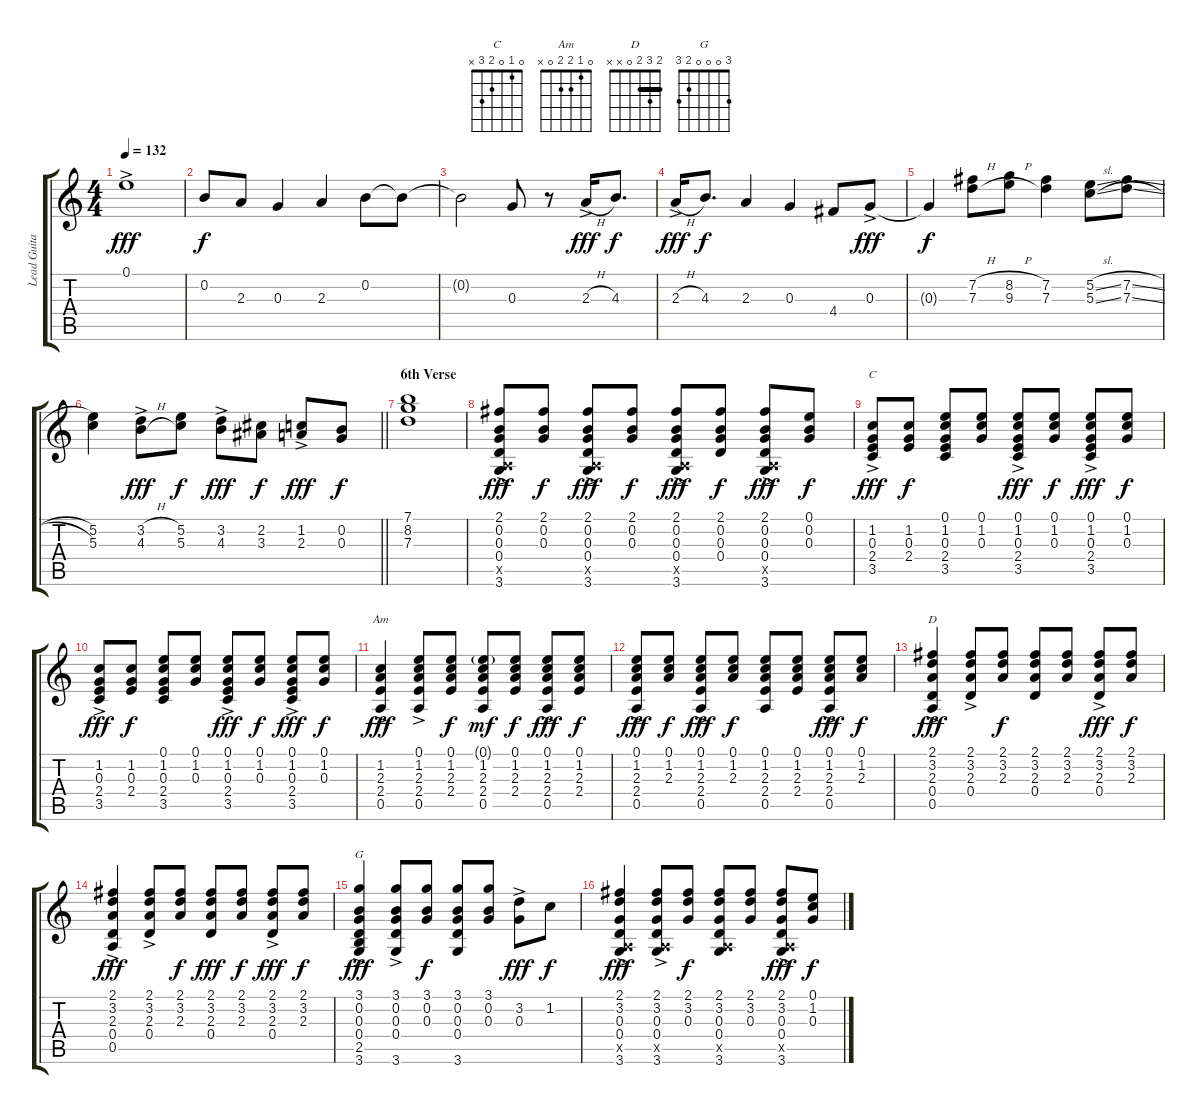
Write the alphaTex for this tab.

\track ("Lead Guitar" "Lead Guita") {instrument electricguitarclean}
\staff {score tabs}
\tuning (E4 B3 G3 D3 A2 E2) {hide}
\chord ("C" 0 1 0 2 3 x)
\chord ("Am" 0 1 2 2 0 x)
\chord ("D" 2 3 2 0 x x) {barre 2}
\chord ("G" 3 0 0 0 2 3)
\ts (4 4)
\tempo 132
\clef g2
\ks c
0.1{ac}.1{dy fff} |
0.2.8{dy f} 2.3.8 0.3.4 2.3.4 0.2.8 0.2{t}.8 |
0.2{t}.2 0.3.8 r.8 2.3{h ac}.16{dy fff} 4.3.8{d dy f} |
2.3{h ac}.16{dy fff} 4.3.8{d dy f} 2.3.4 0.3.4 4.4.8 0.3{ac}.8{dy fff} |
0.3{t}.4{dy f} (7.2{h} 7.3{h}).8 (8.2{h} 9.3{h}).8 (7.2 7.3).4 (5.2{sl} 5.3{sl}).8 (7.2{sl} 7.3{sl}).8 |
\barLineRight lightlight
(5.2 5.3).4 (3.2{h ac} 4.3{h}).8{dy fff} (5.2 5.3).8{dy f} (3.2{ac} 4.3).8{dy fff} (2.2 3.3).8{dy f} (1.2{ac} 2.3).8{dy fff} (0.2 0.3).8{dy f} |
\section ("" "6th Verse")
(7.1 8.2 7.3).1 |
(2.1{ac} 0.2 0.3 0.4 0.5{x} 3.6).8{dy fff volume 5} (2.1 0.2 0.3).8{dy f} (2.1{ac} 0.2 0.3 0.4 0.5{x} 3.6).8{dy fff} (2.1 0.2 0.3).8{dy f} (2.1{ac} 0.2 0.3 0.4 0.5{x} 3.6).8{dy fff} (2.1 0.2 0.3 0.4).8{dy f} (2.1{ac} 0.2 0.3 0.4 0.5{x} 3.6).8{dy fff} (0.1 0.2 0.3).8{dy f} |
(1.2{ac} 0.3 2.4 3.5).8{ch "C" dy fff} (1.2 0.3 2.4).8{dy f} (0.1 1.2 0.3 2.4 3.5).8 (0.1 1.2 0.3).8 (0.1{ac} 1.2 0.3 2.4 3.5).8{dy fff} (0.1 1.2 0.3).8{dy f} (0.1{ac} 1.2 0.3 2.4 3.5).8{dy fff} (0.1 1.2 0.3).8{dy f} |
(1.2{ac} 0.3 2.4 3.5).8{dy fff} (1.2 0.3 2.4).8{dy f} (0.1 1.2 0.3 2.4 3.5).8 (0.1 1.2 0.3).8 (0.1{ac} 1.2 0.3 2.4 3.5).8{dy fff} (0.1 1.2 0.3).8{dy f} (0.1{ac} 1.2 0.3 2.4 3.5).8{dy fff} (0.1 1.2 0.3).8{dy f} |
(1.2{ac} 2.3 2.4 0.5).4{ch "Am" dy fff} (0.1{ac} 1.2 2.3 2.4 0.5).8 (0.1 1.2 2.3 2.4).8{dy f} (0.1{g} 1.2 2.3 2.4 0.5).8{dy mf} (0.1 1.2 2.3 2.4).8{dy f} (0.1{ac} 1.2 2.3 2.4 0.5).8{dy fff} (0.1 1.2 2.3 2.4).8{dy f} |
(0.1{ac} 1.2 2.3 2.4 0.5).8{dy fff} (0.1 1.2 2.3).8{dy f} (0.1{ac} 1.2 2.3 2.4 0.5).8{dy fff} (0.1 1.2 2.3).8{dy f} (0.1 1.2 2.3 2.4 0.5).8 (0.1 1.2 2.3 2.4).8 (0.1{ac} 1.2 2.3 2.4 0.5).8{dy fff} (0.1 1.2 2.3).8{dy f} |
(2.1{ac} 3.2 2.3 0.4 0.5).4{ch "D" dy fff} (2.1{ac} 3.2 2.3 0.4).8 (2.1 3.2 2.3).8{dy f} (2.1 3.2 2.3 0.4).8 (2.1 3.2 2.3).8 (2.1{ac} 3.2 2.3 0.4).8{dy fff} (2.1 3.2 2.3).8{dy f} |
(2.1{ac} 3.2 2.3 0.4 0.5).4{dy fff} (2.1{ac} 3.2 2.3 0.4).8 (2.1 3.2 2.3).8{dy f} (2.1 3.2 2.3 0.4).8{dy fff} (2.1 3.2 2.3).8{dy f} (2.1{ac} 3.2 2.3 0.4).8{dy fff} (2.1 3.2 2.3).8{dy f} |
(3.1{ac} 0.2 0.3 0.4 2.5 3.6).4{ch "G" dy fff} (3.1{ac} 0.2 0.3 0.4 3.6).8 (3.1 0.2 0.3).8{dy f} (3.1 0.2 0.3 0.4 3.6).8 (3.1 0.2 0.3).8 (3.2{ac} 0.3).8{dy fff} 1.2.8{dy f} |
(2.1{ac} 3.2 0.3 0.4 0.5{x} 3.6).4{dy fff} (2.1{ac} 3.2 0.3 0.4 0.5{x} 3.6).8 (2.1 3.2 0.3).8{dy f} (2.1 3.2 0.3 0.4 0.5{x} 3.6).8 (2.1 3.2 0.3).8 (2.1{ac} 3.2 0.3 0.4 0.5{x} 3.6).8{dy fff} (0.1 1.2 0.3).8{dy f}
